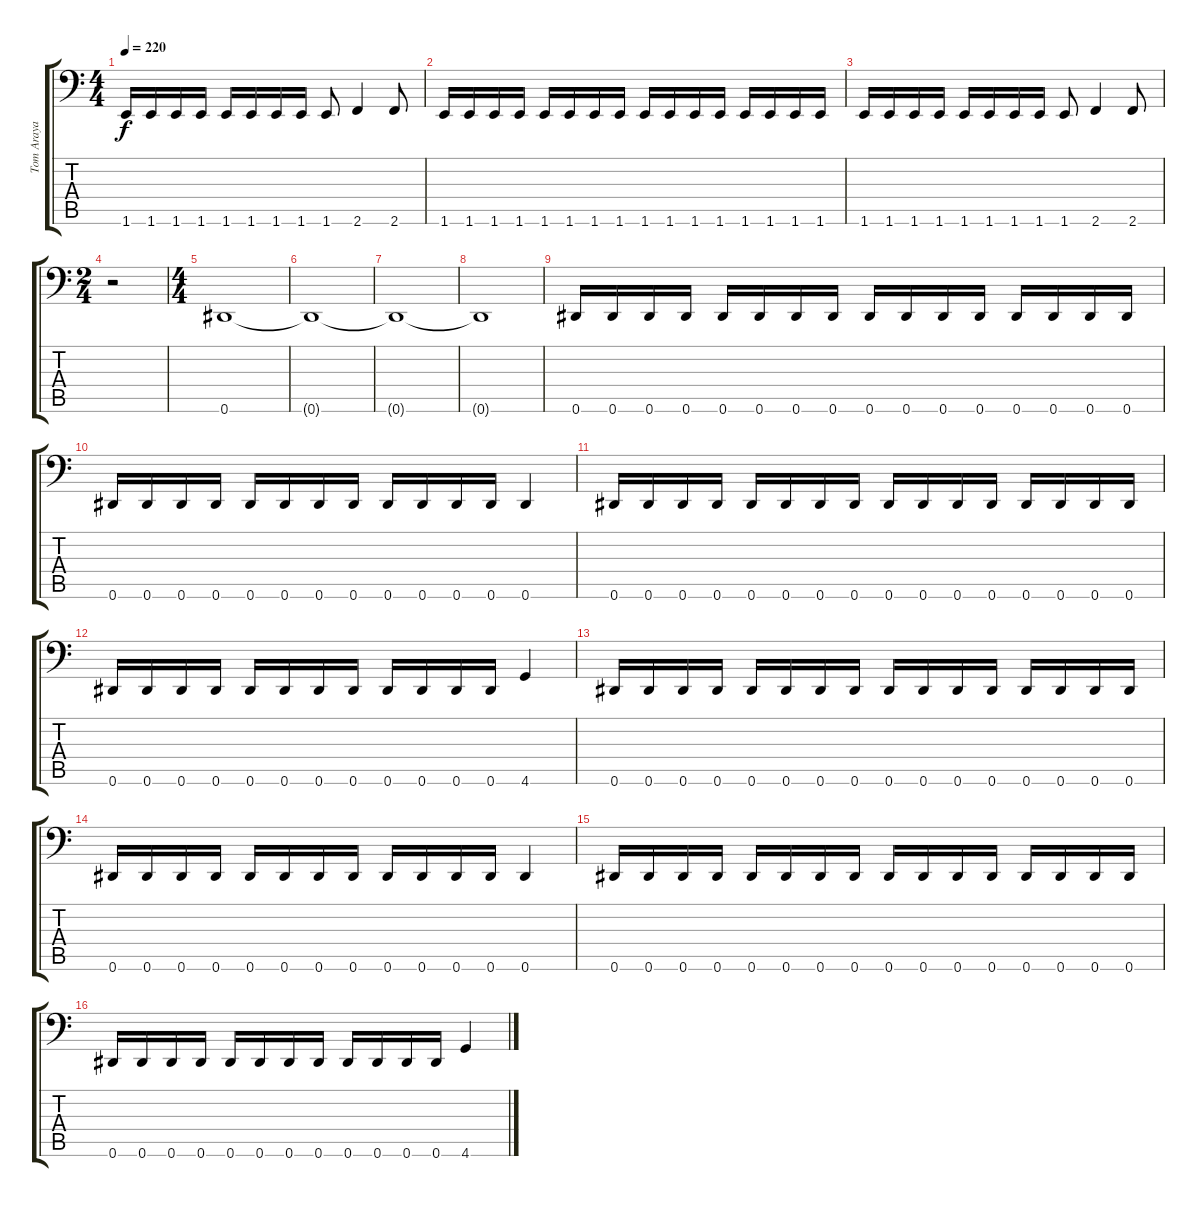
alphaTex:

\track ("Tom Araya" "Tom Araya") {instrument electricbassfinger}
\staff {score tabs}
\tuning (Eb3 Bb2 Gb2 Db2 Ab1 Eb1) {hide}
\ts (4 4)
\tempo 220
\clef f4
\ks c
1.6.16{dy f} 1.6.16 1.6.16 1.6.16 1.6.16 1.6.16 1.6.16 1.6.16 1.6.8 2.6.4 2.6.8 |
1.6.16 1.6.16 1.6.16 1.6.16 1.6.16 1.6.16 1.6.16 1.6.16 1.6.16 1.6.16 1.6.16 1.6.16 1.6.16 1.6.16 1.6.16 1.6.16 |
1.6.16 1.6.16 1.6.16 1.6.16 1.6.16 1.6.16 1.6.16 1.6.16 1.6.8 2.6.4 2.6.8 |
\ts (2 4)
r.2 |
\ts (4 4)
0.6.1{volume 13} |
0.6{t}.1 |
0.6{t}.1 |
0.6{t}.1 |
0.6.16 0.6.16 0.6.16 0.6.16 0.6.16 0.6.16 0.6.16 0.6.16 0.6.16 0.6.16 0.6.16 0.6.16 0.6.16 0.6.16 0.6.16 0.6.16 |
0.6.16 0.6.16 0.6.16 0.6.16 0.6.16 0.6.16 0.6.16 0.6.16 0.6.16 0.6.16 0.6.16 0.6.16 0.6.4 |
0.6.16 0.6.16 0.6.16 0.6.16 0.6.16 0.6.16 0.6.16 0.6.16 0.6.16 0.6.16 0.6.16 0.6.16 0.6.16 0.6.16 0.6.16 0.6.16 |
0.6.16 0.6.16 0.6.16 0.6.16 0.6.16 0.6.16 0.6.16 0.6.16 0.6.16 0.6.16 0.6.16 0.6.16 4.6.4 |
0.6.16 0.6.16 0.6.16 0.6.16 0.6.16 0.6.16 0.6.16 0.6.16 0.6.16 0.6.16 0.6.16 0.6.16 0.6.16 0.6.16 0.6.16 0.6.16 |
0.6.16 0.6.16 0.6.16 0.6.16 0.6.16 0.6.16 0.6.16 0.6.16 0.6.16 0.6.16 0.6.16 0.6.16 0.6.4 |
0.6.16 0.6.16 0.6.16 0.6.16 0.6.16 0.6.16 0.6.16 0.6.16 0.6.16 0.6.16 0.6.16 0.6.16 0.6.16 0.6.16 0.6.16 0.6.16 |
0.6.16 0.6.16 0.6.16 0.6.16 0.6.16 0.6.16 0.6.16 0.6.16 0.6.16 0.6.16 0.6.16 0.6.16 4.6.4
